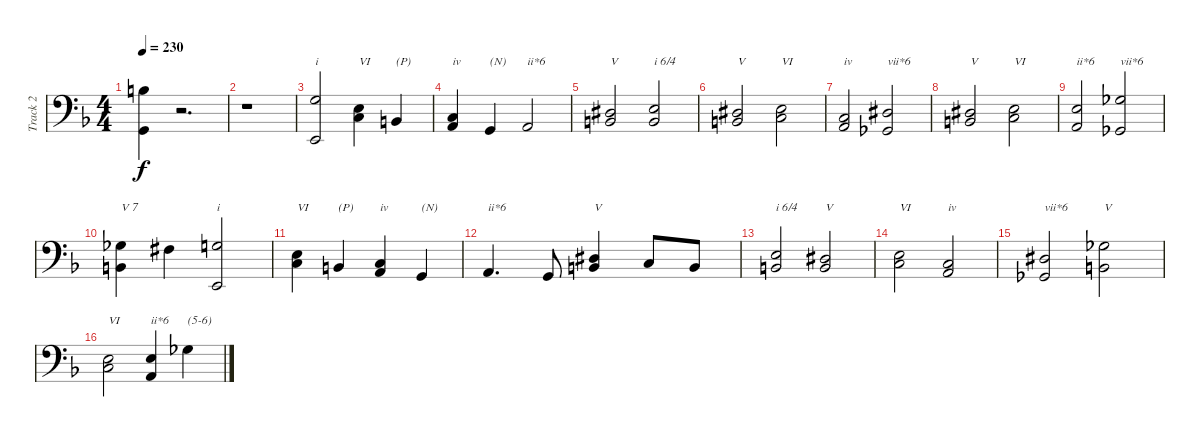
\track ("Track 2" "Track 2") {instrument harpsichord}
\staff {score}
\tuning (A2 E2 B1 F1 C1) {hide}
\ts (4 4)
\tempo 230
\clef f4
\ks f
(14.1{t} 3.2{t}).4{dy f} r.2{d} |
r.1 |
(10.1 0.2).2{txt "i"} (7.1 8.2).4{txt "VI"} 2.1.4{txt "(P)"} |
(0.1 8.2).4{txt "iv"} 3.2.4{txt "(N)"} 0.1.2{txt "ii*6"} |
(2.1 11.2{acc #}).2{txt "V"} (2.1 12.2).2{txt "i 6/4"} |
(2.1 11.2{acc #}).2{txt "V"} (3.1 12.2).2{txt "VI"} |
(0.1 8.2).2{txt "iv"} (6.1{acc #} 2.2).2{txt "vii*6"} |
(2.1 11.2{acc #}).2{txt "V"} (3.1 12.2).2{txt "VI"} |
(0.1 12.2).2{txt "ii*6"} (9.1 2.2).2{txt "vii*6"} |
(2.1 14.2).4{txt "V 7"} 9.1{acc #}.4 (10.1 0.2).2{txt "i"} |
(7.1 8.2).4{txt "VI"} 2.1.4{txt "(P)"} (0.1 8.2).4{txt "iv"} 3.2.4{txt "(N)"} |
0.1.4{d txt "ii*6"} 3.2.8 (2.1 11.2{acc #}).4{txt "V"} 3.1.8 2.1.8 |
(2.1 12.2).2{txt "i 6/4"} (2.1 11.2{acc #}).2{txt "V"} |
(3.1 12.2).2{txt "VI"} (0.1 8.2).2{txt "iv"} |
(6.1{acc #} 2.2).2{txt "vii*6"} (2.1 14.2).2{txt "V"} |
(3.1 12.2).2{txt "VI"} (0.1 12.2).4{txt "ii*6"} 9.1.4{txt "(5-6)"}
